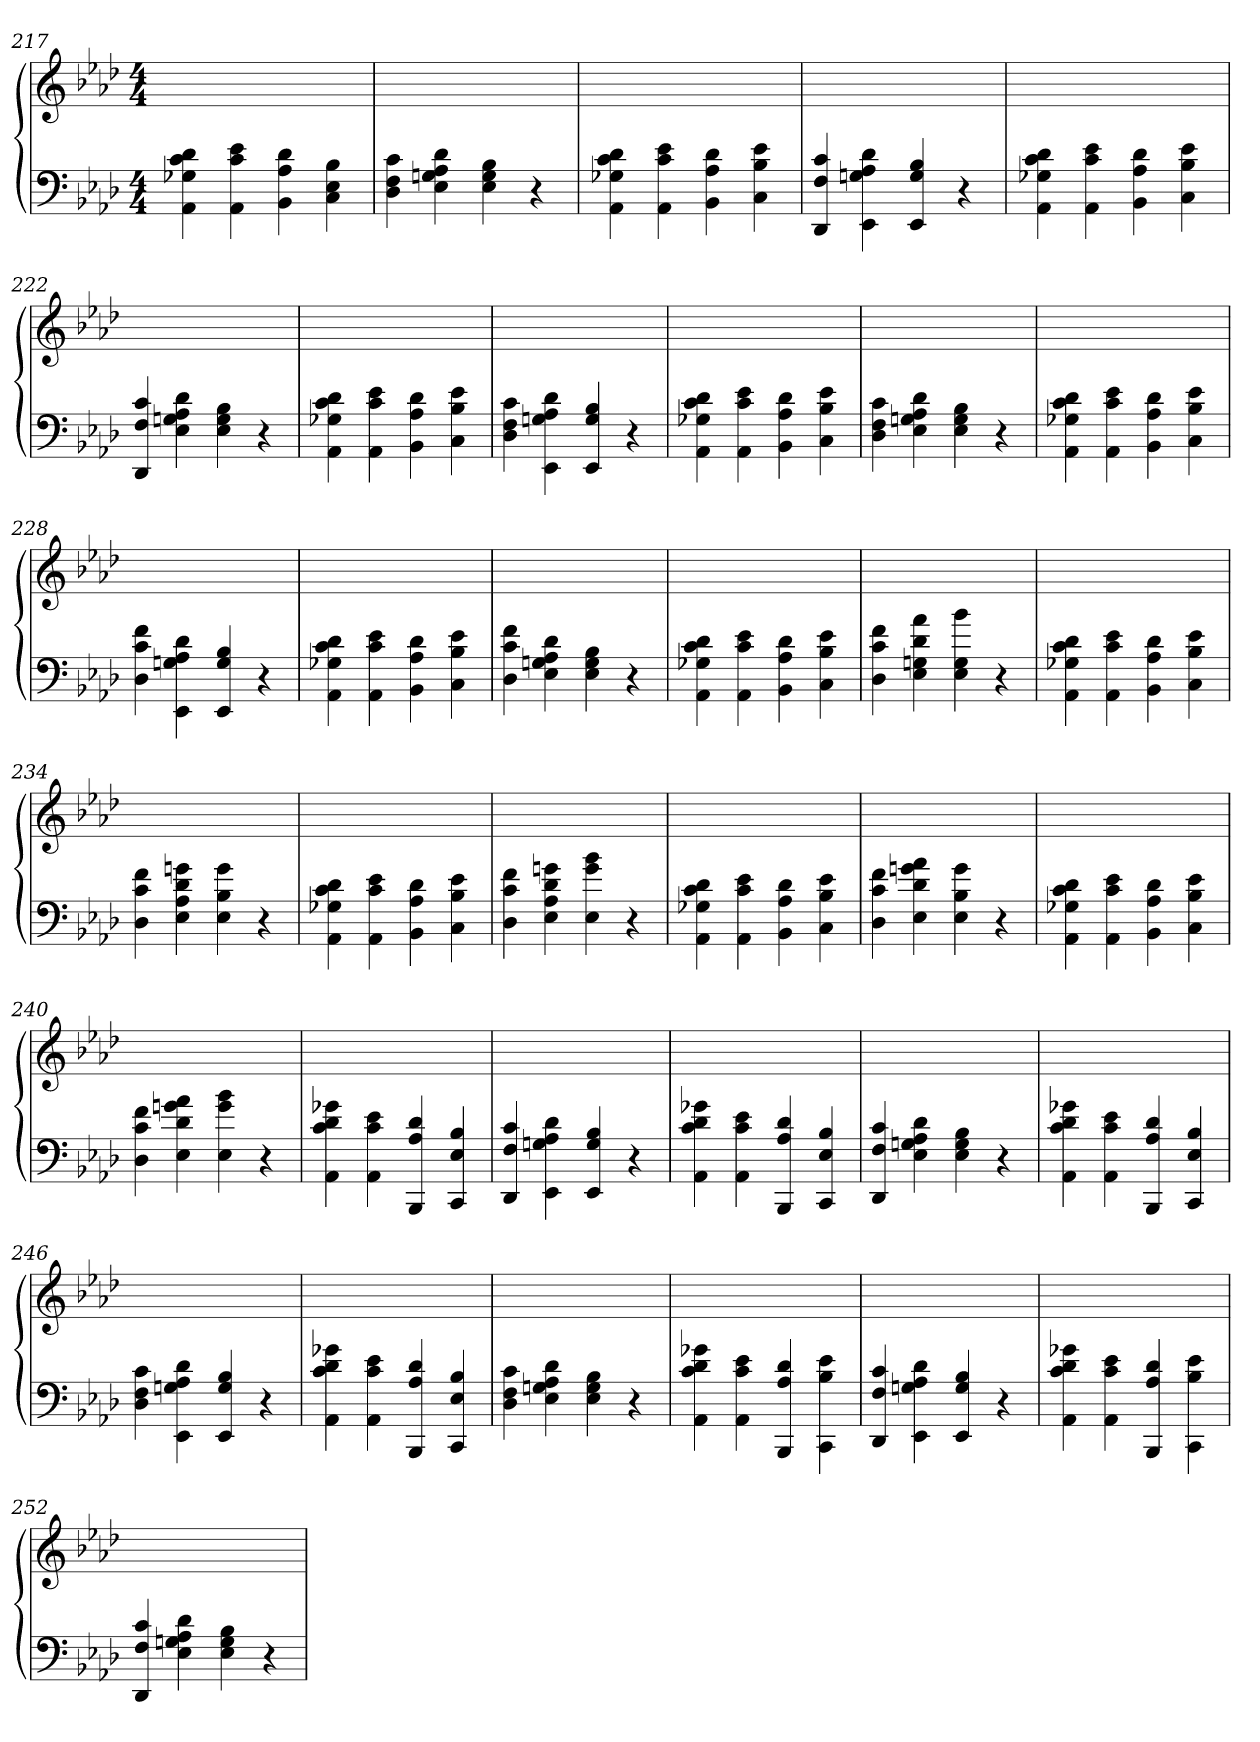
**kern	**kern
*part2	*part1
*staff2	*staff1
*clefF4	*clefG2
*k[b-e-a-d-]	*k[b-e-a-d-]
*A-:	*A-:
*M4/4	*M4/4
=217	=217
4AA- 4G-X 4c 4d-	1ryy
4AA- 4c 4e-	.
4BB- 4A- 4d-	.
4C 4E- 4B-	.
=218	=218
4D- 4F 4c	1ryy
4E- 4Gn 4A- 4d-	.
4E- 4G 4B-	.
4r	.
=219	=219
4AA- 4G-X 4c 4d-	1ryy
4AA- 4c 4e-	.
4BB- 4A- 4d-	.
4C 4B- 4e-	.
=220	=220
4DD- 4F 4c	1ryy
4EE- 4Gn 4A- 4d-	.
4EE- 4G 4B-	.
4r	.
=221	=221
4AA- 4G-X 4c 4d-	1ryy
4AA- 4c 4e-	.
4BB- 4A- 4d-	.
4C 4B- 4e-	.
=222	=222
4DD- 4F 4c	1ryy
4E- 4Gn 4A- 4d-	.
4E- 4G 4B-	.
4r	.
=223	=223
4AA- 4G-X 4c 4d-	1ryy
4AA- 4c 4e-	.
4BB- 4A- 4d-	.
4C 4B- 4e-	.
=224	=224
4D- 4F 4c	1ryy
4EE- 4Gn 4A- 4d-	.
4EE- 4G 4B-	.
4r	.
=225	=225
4AA- 4G-X 4c 4d-	1ryy
4AA- 4c 4e-	.
4BB- 4A- 4d-	.
4C 4B- 4e-	.
=226	=226
4D- 4F 4c	1ryy
4E- 4Gn 4A- 4d-	.
4E- 4G 4B-	.
4r	.
=227	=227
4AA- 4G-X 4c 4d-	1ryy
4AA- 4c 4e-	.
4BB- 4A- 4d-	.
4C 4B- 4e-	.
=228	=228
4D- 4c 4f	1ryy
4EE- 4Gn 4A- 4d-	.
4EE- 4G 4B-	.
4r	.
=229	=229
4AA- 4G-X 4c 4d-	1ryy
4AA- 4c 4e-	.
4BB- 4A- 4d-	.
4C 4B- 4e-	.
=230	=230
4D- 4c 4f	1ryy
4E- 4Gn 4A- 4d-	.
4E- 4G 4B-	.
4r	.
=231	=231
4AA- 4G-X 4c 4d-	1ryy
4AA- 4c 4e-	.
4BB- 4A- 4d-	.
4C 4B- 4e-	.
=232	=232
4D- 4c 4f	1ryy
4E- 4Gn 4d- 4a-	.
4E- 4G 4b-	.
4r	.
=233	=233
4AA- 4G-X 4c 4d-	1ryy
4AA- 4c 4e-	.
4BB- 4A- 4d-	.
4C 4B- 4e-	.
=234	=234
4D- 4c 4f	1ryy
4E- 4A- 4d- 4gn	.
4E- 4B- 4g	.
4r	.
=235	=235
4AA- 4G-X 4c 4d-	1ryy
4AA- 4c 4e-	.
4BB- 4A- 4d-	.
4C 4B- 4e-	.
=236	=236
4D- 4c 4f	1ryy
4E- 4A- 4d- 4gn	.
4E- 4g 4b-	.
4r	.
=237	=237
4AA- 4G-X 4c 4d-	1ryy
4AA- 4c 4e-	.
4BB- 4A- 4d-	.
4C 4B- 4e-	.
=238	=238
4D- 4c 4f	1ryy
4E- 4d- 4gn 4a-	.
4E- 4B- 4g	.
4r	.
=239	=239
4AA- 4G-X 4c 4d-	1ryy
4AA- 4c 4e-	.
4BB- 4A- 4d-	.
4C 4B- 4e-	.
=240	=240
4D- 4c 4f	1ryy
4E- 4d- 4gn 4a-	.
4E- 4g 4b-	.
4r	.
=241	=241
4AA- 4c 4d- 4g-X	1ryy
4AA- 4c 4e-	.
4BBB- 4A- 4d-	.
4CC 4E- 4B-	.
=242	=242
4DD- 4F 4c	1ryy
4EE- 4Gn 4A- 4d-	.
4EE- 4G 4B-	.
4r	.
=243	=243
4AA- 4c 4d- 4g-X	1ryy
4AA- 4c 4e-	.
4BBB- 4A- 4d-	.
4CC 4E- 4B-	.
=244	=244
4DD- 4F 4c	1ryy
4E- 4Gn 4A- 4d-	.
4E- 4G 4B-	.
4r	.
=245	=245
4AA- 4c 4d- 4g-X	1ryy
4AA- 4c 4e-	.
4BBB- 4A- 4d-	.
4CC 4E- 4B-	.
=246	=246
4D- 4F 4c	1ryy
4EE- 4Gn 4A- 4d-	.
4EE- 4G 4B-	.
4r	.
=247	=247
4AA- 4c 4d- 4g-X	1ryy
4AA- 4c 4e-	.
4BBB- 4A- 4d-	.
4CC 4E- 4B-	.
=248	=248
4D- 4F 4c	1ryy
4E- 4Gn 4A- 4d-	.
4E- 4G 4B-	.
4r	.
=249	=249
4AA- 4c 4d- 4g-X	1ryy
4AA- 4c 4e-	.
4BBB- 4A- 4d-	.
4CC 4B- 4e-	.
=250	=250
4DD- 4F 4c	1ryy
4EE- 4Gn 4A- 4d-	.
4EE- 4G 4B-	.
4r	.
=251	=251
4AA- 4c 4d- 4g-X	1ryy
4AA- 4c 4e-	.
4BBB- 4A- 4d-	.
4CC 4B- 4e-	.
=252	=252
4DD- 4F 4c	1ryy
4E- 4Gn 4A- 4d-	.
4E- 4G 4B-	.
4r	.
=	=
*-	*-
